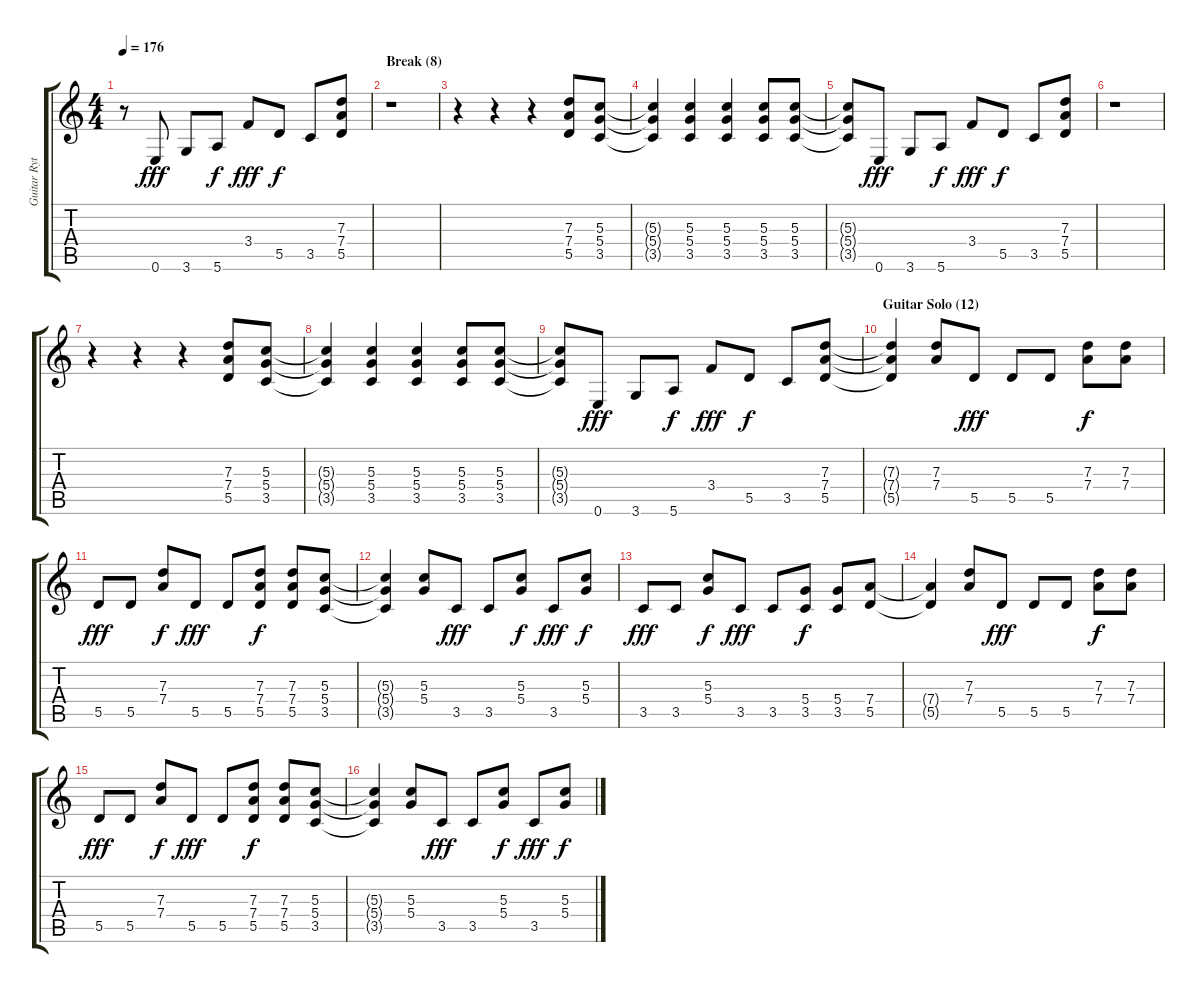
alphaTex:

\track ("Guitar Rythm 2" "Guitar Ryt") {instrument distortionguitar}
\staff {score tabs}
\tuning (E4 B3 G3 D3 A2 E2) {hide}
\ts (4 4)
\tempo 176
\clef g2
\ks c
r.8{dy ff} 0.6.8{dy fff} 3.6.8 5.6.8{dy f} 3.4.8{dy fff} 5.5.8{dy f} 3.5.8 (7.3 7.4 5.5).8 |
\section ("" "Break (8)")
r.1 |
r.4 r.4 r.4 (7.3 7.4 5.5).8 (5.3 5.4 3.5).8 |
(5.3{t} 5.4{t} 3.5{t}).4 (5.3 5.4 3.5).4 (5.3 5.4 3.5).4 (5.3 5.4 3.5).8 (5.3 5.4 3.5).8 |
(5.3{t} 5.4{t} 3.5{t}).8 0.6.8{dy fff} 3.6.8 5.6.8{dy f} 3.4.8{dy fff} 5.5.8{dy f} 3.5.8 (7.3 7.4 5.5).8 |
r.1 |
r.4 r.4 r.4 (7.3 7.4 5.5).8 (5.3 5.4 3.5).8 |
(5.3{t} 5.4{t} 3.5{t}).4 (5.3 5.4 3.5).4 (5.3 5.4 3.5).4 (5.3 5.4 3.5).8 (5.3 5.4 3.5).8 |
(5.3{t} 5.4{t} 3.5{t}).8 0.6.8{dy fff} 3.6.8 5.6.8{dy f} 3.4.8{dy fff} 5.5.8{dy f} 3.5.8 (7.3 7.4 5.5).8 |
\section ("" "Guitar Solo (12)")
(7.3{t} 7.4{t} 5.5{t}).4 (7.3 7.4).8 5.5.8{dy fff} 5.5.8 5.5.8 (7.3 7.4).8{dy f} (7.3 7.4).8 |
5.5.8{dy fff} 5.5.8 (7.3 7.4).8{dy f} 5.5.8{dy fff} 5.5.8 (7.3 7.4 5.5).8{dy f} (7.3 7.4 5.5).8 (5.3 5.4 3.5).8 |
(5.3{t} 5.4{t} 3.5{t}).4 (5.3 5.4).8 3.5.8{dy fff} 3.5.8 (5.3 5.4).8{dy f} 3.5.8{dy fff} (5.3 5.4).8{dy f} |
3.5.8{dy fff} 3.5.8 (5.3 5.4).8{dy f} 3.5.8{dy fff} 3.5.8 (5.4 3.5).8{dy f} (5.4 3.5).8 (7.4 5.5).8 |
(7.4{t} 5.5{t}).4 (7.3 7.4).8 5.5.8{dy fff} 5.5.8 5.5.8 (7.3 7.4).8{dy f} (7.3 7.4).8 |
5.5.8{dy fff} 5.5.8 (7.3 7.4).8{dy f} 5.5.8{dy fff} 5.5.8 (7.3 7.4 5.5).8{dy f} (7.3 7.4 5.5).8 (5.3 5.4 3.5).8 |
(5.3{t} 5.4{t} 3.5{t}).4 (5.3 5.4).8 3.5.8{dy fff} 3.5.8 (5.3 5.4).8{dy f} 3.5.8{dy fff} (5.3 5.4).8{dy f}
